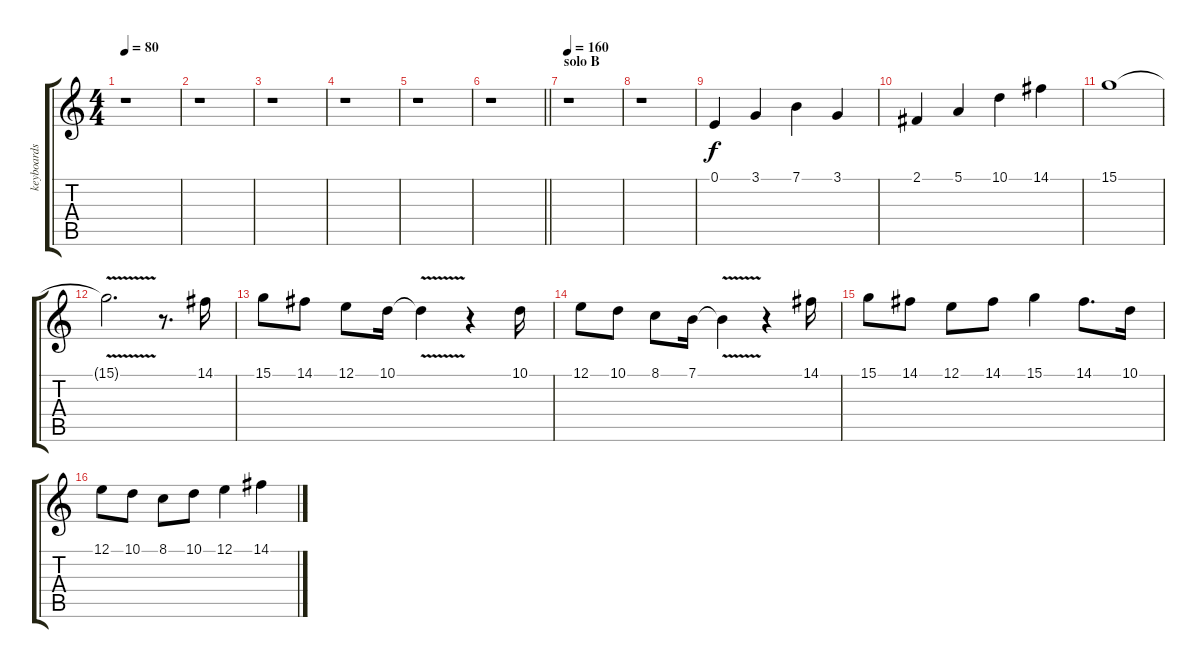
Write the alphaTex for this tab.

\track ("keyboards 1" "keyboards ") {instrument flute}
\staff {score tabs}
\tuning (E4 B3 G3 D3 A2 E2) {hide}
\ts (4 4)
\tempo 80
\clef g2
\ks c
r.1{dy f} |
r.1 |
r.1 |
r.1 |
r.1 |
\barLineRight lightlight
r.1 |
\section ("" "solo B")
\tempo 160
r.1 |
r.1 |
0.1.4 3.1.4 7.1.4 3.1.4 |
2.1.4 5.1.4 10.1.4 14.1.4 |
15.1.1 |
15.1{v t}.2{d} r.8{d} 14.1.16 |
15.1.8 14.1.8 12.1.8 10.1.16 10.1{v t}.4 r.4 10.1.16 |
12.1.8 10.1.8 8.1.8 7.1.16 7.1{v t}.4 r.4 14.1.16 |
15.1.8 14.1.8 12.1.8 14.1.8 15.1.4 14.1.8{d} 10.1.16 |
12.1.8 10.1.8 8.1.8 10.1.8 12.1.4 14.1.4
